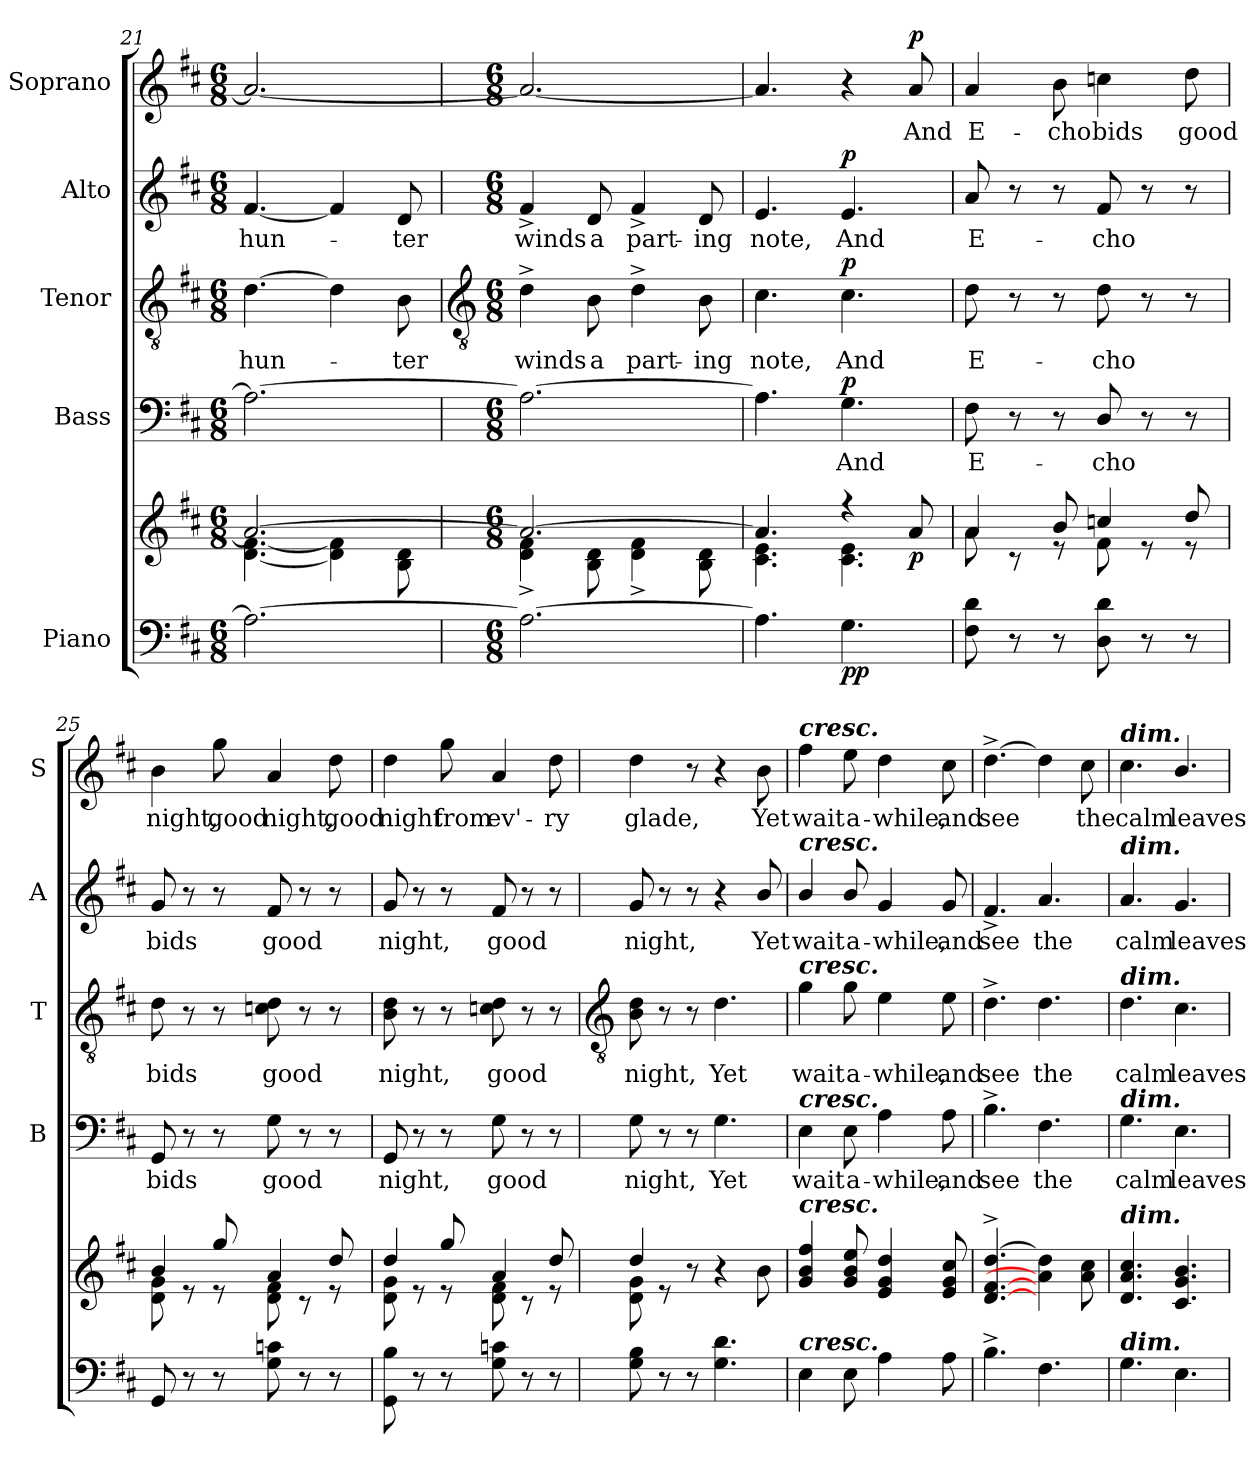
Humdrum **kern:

**kern	**kern	**dynam	**kern	**text	**dynam	**kern	**text	**dynam	**kern	**text	**dynam	**kern	**text	**dynam
*part5	*part5	*part5	*part4	*part4	*part4	*part3	*part3	*part3	*part2	*part2	*part2	*part1	*part1	*part1
*staff6	*staff5	*staff5/6	*staff4	*staff4	*staff4	*staff3	*staff3	*staff3	*staff2	*staff2	*staff2	*staff1	*staff1	*staff1
*I"Piano	*	*	*I"Bass	*	*	*I"Tenor	*	*	*I"Alto	*	*	*I"Soprano	*	*
*	*	*	*I'B	*	*	*I'T	*	*	*I'A	*	*	*I'S	*	*
*clefF4	*clefG2	*	*clefF4	*	*	*clefGv2	*	*	*clefG2	*	*	*clefG2	*	*
*k[f#c#]	*k[f#c#]	*	*k[f#c#]	*	*	*k[f#c#]	*	*	*k[f#c#]	*	*	*k[f#c#]	*	*
*D:	*D:	*	*D:	*	*	*D:	*	*	*D:	*	*	*D:	*	*
*M6/8	*M6/8	*	*M6/8	*	*	*M6/8	*	*	*M6/8	*	*	*M6/8	*	*
=21	=21	=21	=21	=21	=21	=21	=21	=21	=21	=21	=21	=21	=21	=21
*	*^	*	*	*	*	*	*	*	*	*	*	*	*	*
!	!	!	!	!	!	!	!	!LO:LY:b	!	!	!LO:LY:b	!	!	!	!
2.A_	2.a/_	[4.d\ [4.f#\	.	2.A_	.	.	[4.d	hun-	.	[4.f#	hun-	.	2.a_	.	.
.	.	4d\] 4f#\]	.	.	.	.	4d]	.	.	4f#]	.	.	.	.	.
!	!	!	!	!	!	!	!	!LO:LY:b	!	!	!LO:LY:b	!	!	!	!
.	.	8B\ 8d\	.	.	.	.	8B	ter	.	8d	ter	.	.	.	.
!!LO:LB:g=z
=22	=22	=22	=22	=22	=22	=22	=22	=22	=22	=22	=22	=22	=22	=22	=22
*	*	*	*	*	*	*	*clefGv2	*	*	*	*	*	*	*	*
*M6/8	*M6/8	*	*	*M6/8	*	*	*M6/8	*	*	*M6/8	*	*	*M6/8	*	*
!	!	!	!	!	!	!	!	!LO:LY:b	!	!	!LO:LY:b	!	!	!	!
2.A_	2.a/_	4d\^ 4f#\^	.	2.A_	.	.	4d^	winds	.	4f#^	winds	.	2.a_	.	.
!	!	!	!	!	!	!	!	!LO:LY:b	!	!	!LO:LY:b	!	!	!	!
.	.	8B\ 8d\	.	.	.	.	8B	a	.	8d	a	.	.	.	.
!	!	!	!	!	!	!	!	!LO:LY:b	!	!	!LO:LY:b	!	!	!	!
.	.	4d\^ 4f#\^	.	.	.	.	4d^	part-	.	4f#^	part-	.	.	.	.
!	!	!	!	!	!	!	!	!LO:LY:b	!	!	!LO:LY:b	!	!	!	!
.	.	8B\ 8d\	.	.	.	.	8B	-ing	.	8d	-ing	.	.	.	.
=23	=23	=23	=23	=23	=23	=23	=23	=23	=23	=23	=23	=23	=23	=23	=23
!	!	!	!	!	!	!	!	!LO:LY:b	!	!	!LO:LY:b	!	!	!	!
4.A]	4.a/]	4.c#\ 4.e\	.	4.A]	.	.	4.c#	note,	.	4.e	note,	.	4.a]	.	.
!	!	!	!LO:DY:b=2	!	!LO:LY:b	!	!	!LO:LY:b	!	!	!LO:LY:b	!	!	!	!
!	!	!	!LO:DY:n=1:b	!	!	!LO:DY:b	!	!	!LO:DY:b	!	!	!LO:DY:b	!	!	!
4.G	4r	4.c#\ 4.e\	p p	4.G	And	p	4.c#	And	p	4.e	And	p	4r	.	.
!	!	!	!LO:DY:n=2:b	!	!	!	!	!	!	!	!	!	!	!LO:LY:b	!LO:DY:b
.	8a/	.	p	.	.	.	.	.	.	.	.	.	8a	And	p
=24	=24	=24	=24	=24	=24	=24	=24	=24	=24	=24	=24	=24	=24	=24	=24
!	!	!	!	!	!LO:LY:b	!	!	!LO:LY:b	!	!	!LO:LY:b	!	!	!LO:LY:b	!
8F# 8d	4a/	8a\	.	8F#	E-	.	8d	E-	.	8a	E-	.	4a	E-	.
8r	.	8r	.	8r	.	.	8r	.	.	8r	.	.	.	.	.
!	!	!	!	!	!	!	!	!	!	!	!	!	!	!LO:LY:b	!
8r	8b/	8r	.	8r	.	.	8r	.	.	8r	.	.	8b	-cho	.
!	!	!	!	!	!LO:LY:b	!	!	!LO:LY:b	!	!	!LO:LY:b	!	!	!LO:LY:b	!
8D\ 8d\	4ccn/	8f#\	.	8D/	-cho	.	8d	-cho	.	8f#	-cho	.	4ccn	bids	.
8r	.	8r	.	8r	.	.	8r	.	.	8r	.	.	.	.	.
!	!	!	!	!	!	!	!	!	!	!	!	!	!	!LO:LY:b	!
8r	8dd/	8r	.	8r	.	.	8r	.	.	8r	.	.	8dd	good	.
=25	=25	=25	=25	=25	=25	=25	=25	=25	=25	=25	=25	=25	=25	=25	=25
!	!	!	!	!	!LO:LY:b	!	!	!LO:LY:b	!	!	!LO:LY:b	!	!	!LO:LY:b	!
8GG	4b/	8d\ 8g\	.	8GG	bids	.	8d	bids	.	8g	bids	.	4b	night,	.
8r	.	8r	.	8r	.	.	8r	.	.	8r	.	.	.	.	.
!	!	!	!	!	!	!	!	!	!	!	!	!	!	!LO:LY:b	!
8r	8gg/	8r	.	8r	.	.	8r	.	.	8r	.	.	8gg	good	.
!	!	!	!	!	!LO:LY:b	!	!	!LO:LY:b	!	!	!LO:LY:b	!	!	!LO:LY:b	!
8G 8cn	4a/	8d\ 8f#\	.	8G	good	.	8cn 8d	good	.	8f#	good	.	4a	night,	.
8r	.	8r	.	8r	.	.	8r	.	.	8r	.	.	.	.	.
!	!	!	!	!	!	!	!	!	!	!	!	!	!	!LO:LY:b	!
8r	8dd/	8r	.	8r	.	.	8r	.	.	8r	.	.	8dd	good	.
=26	=26	=26	=26	=26	=26	=26	=26	=26	=26	=26	=26	=26	=26	=26	=26
!	!	!	!	!	!LO:LY:b	!	!	!LO:LY:b	!	!	!LO:LY:b	!	!	!LO:LY:b	!
8GG 8B	4dd/	8d\ 8g\	.	8GG	night,	.	8B 8d	night,	.	8g	night,	.	4dd	night	.
8r	.	8r	.	8r	.	.	8r	.	.	8r	.	.	.	.	.
!	!	!	!	!	!	!	!	!	!	!	!	!	!	!LO:LY:b	!
8r	8gg/	8r	.	8r	.	.	8r	.	.	8r	.	.	8gg	from	.
!	!	!	!	!	!LO:LY:b	!	!	!LO:LY:b	!	!	!LO:LY:b	!	!	!LO:LY:b	!
8G 8cn	4a/	8d\ 8f#\	.	8G	good	.	8cn 8d	good	.	8f#	good	.	4a	ev'-	.
8r	.	8r	.	8r	.	.	8r	.	.	8r	.	.	.	.	.
!	!	!	!	!	!	!	!	!	!	!	!	!	!	!LO:LY:b	!
8r	8dd/	8r	.	8r	.	.	8r	.	.	8r	.	.	8dd	-ry	.
!!LO:LB:g=z
=27	=27	=27	=27	=27	=27	=27	=27	=27	=27	=27	=27	=27	=27	=27	=27
*	*	*	*	*	*	*	*clefGv2	*	*	*	*	*	*	*	*
!	!	!	!	!	!LO:LY:b	!	!	!LO:LY:b	!	!	!LO:LY:b	!	!	!LO:LY:b	!
8G 8B	4dd/	8d\ 8g\	.	8G	night,	.	8B 8d	night,	.	8g	night,	.	4dd	glade,	.
8r	.	8r	.	8r	.	.	8r	.	.	8r	.	.	.	.	.
8r	8r	2ryy	.	8r	.	.	8r	.	.	8r	.	.	8r	.	.
!	!	!	!	!	!LO:LY:b	!	!	!LO:LY:b	!	!	!	!	!	!	!
4.G 4.d	4r	.	.	4.G	Yet	.	4.d\	Yet	.	4r	.	.	4r	.	.
!	!	!	!	!	!	!	!	!	!	!	!LO:LY:b	!	!	!LO:LY:b	!
.	8b	.	.	.	.	.	.	.	.	8b/	Yet	.	8b	Yet	.
=28	=28	=28	=28	=28	=28	=28	=28	=28	=28	=28	=28	=28	=28	=28	=28
!	!	!	!	!	!	!	!	!	!	!	!	!	!LO:TX:a:Bi:t=cresc.	!	!
!	!	!	!	!	!	!	!	!	!	!LO:TX:a:Bi:t=cresc.	!	!	!	!	!
!	!	!	!	!	!	!	!LO:TX:a:Bi:t=cresc.	!	!	!	!	!	!	!	!
!	!	!	!	!LO:TX:a:Bi:t=cresc.	!	!	!	!	!	!	!	!	!	!	!
!	!LO:TX:a:Bi:t=cresc.	!	!	!	!	!	!	!	!	!	!	!	!	!	!
!LO:TX:a:Bi:t=cresc.	!	!	!	!	!	!	!	!	!	!	!	!	!	!	!
!	!	!LO:N:vis=1	!	!	!LO:LY:b	!	!	!LO:LY:b	!	!	!LO:LY:b	!	!	!LO:LY:b	!
4E	4g 4b 4ff#	2.ryy	.	4E	wait	.	4g	wait	.	4b/	wait	.	4ff#	wait	.
!	!	!	!	!	!LO:LY:b	!	!	!LO:LY:b	!	!	!LO:LY:b	!	!	!LO:LY:b	!
8E	8g 8b 8ee	.	.	8E	a-	.	8g	a-	.	8b/	a-	.	8ee	a-	.
!	!	!	!	!	!LO:LY:b	!	!	!LO:LY:b	!	!	!LO:LY:b	!	!	!LO:LY:b	!
4A	4e 4g 4dd	.	.	4A	-while,	.	4e	-while,	.	4g	-while,	.	4dd	-while,	.
!	!	!	!	!	!LO:LY:b	!	!	!LO:LY:b	!	!	!LO:LY:b	!	!	!LO:LY:b	!
8A	8e 8g 8cc#	.	.	8A	and	.	8e	and	.	8g	and	.	8cc#	and	.
=29	=29	=29	=29	=29	=29	=29	=29	=29	=29	=29	=29	=29	=29	=29	=29
!	!	!LO:N:vis=1	!	!	!LO:LY:b	!	!	!LO:LY:b	!	!	!LO:LY:b	!	!	!LO:LY:b	!
4.B^	[4.d^ [4.f#^ [4.dd^	2.ryy	.	4.B^	see	.	4.d^	see	.	4.f#^	see	.	[4.dd^	see	.
!	!	!	!	!	!LO:LY:b	!	!	!LO:LY:b	!	!	!LO:LY:b	!	!	!	!
4.F#	4a\] 4dd\]	.	.	4.F#	the	.	4.d	the	.	4.a	the	.	4dd]	.	.
!	!	!	!	!	!	!	!	!	!	!	!	!	!	!LO:LY:b	!
.	8a\ 8cc#\	.	.	.	.	.	.	.	.	.	.	.	8cc#	the	.
=30	=30	=30	=30	=30	=30	=30	=30	=30	=30	=30	=30	=30	=30	=30	=30
!	!	!	!	!	!	!	!	!	!	!	!	!	!LO:TX:a:Bi:t=dim.	!	!
!	!	!	!	!	!	!	!	!	!	!LO:TX:a:Bi:t=dim.	!	!	!	!	!
!	!	!	!	!	!	!	!LO:TX:a:Bi:t=dim.	!	!	!	!	!	!	!	!
!	!	!	!	!LO:TX:a:Bi:t=dim.	!	!	!	!	!	!	!	!	!	!	!
!	!LO:TX:a:Bi:t=dim.	!	!	!	!	!	!	!	!	!	!	!	!	!	!
!LO:TX:a:Bi:t=dim.	!	!	!	!	!	!	!	!	!	!	!	!	!	!	!
!	!	!LO:N:vis=1	!	!	!LO:LY:b	!	!	!LO:LY:b	!	!	!LO:LY:b	!	!	!LO:LY:b	!
4.G	4.d 4.a 4.cc#	2.ryy	.	4.G	calm	.	4.d	calm	.	4.a	calm	.	4.cc#	calm	.
!	!	!	!	!	!LO:LY:b	!	!	!LO:LY:b	!	!	!LO:LY:b	!	!	!LO:LY:b	!
4.E	4.c#/ 4.g/ 4.b/	.	.	4.E	leaves	.	4.c#	leaves	.	4.g/	leaves	.	4.b/	leaves	.
*	*v	*v	*	*	*	*	*	*	*	*	*	*	*	*	*
=	=	=	=	=	=	=	=	=	=	=	=	=	=	=
*-	*-	*-	*-	*-	*-	*-	*-	*-	*-	*-	*-	*-	*-	*-
